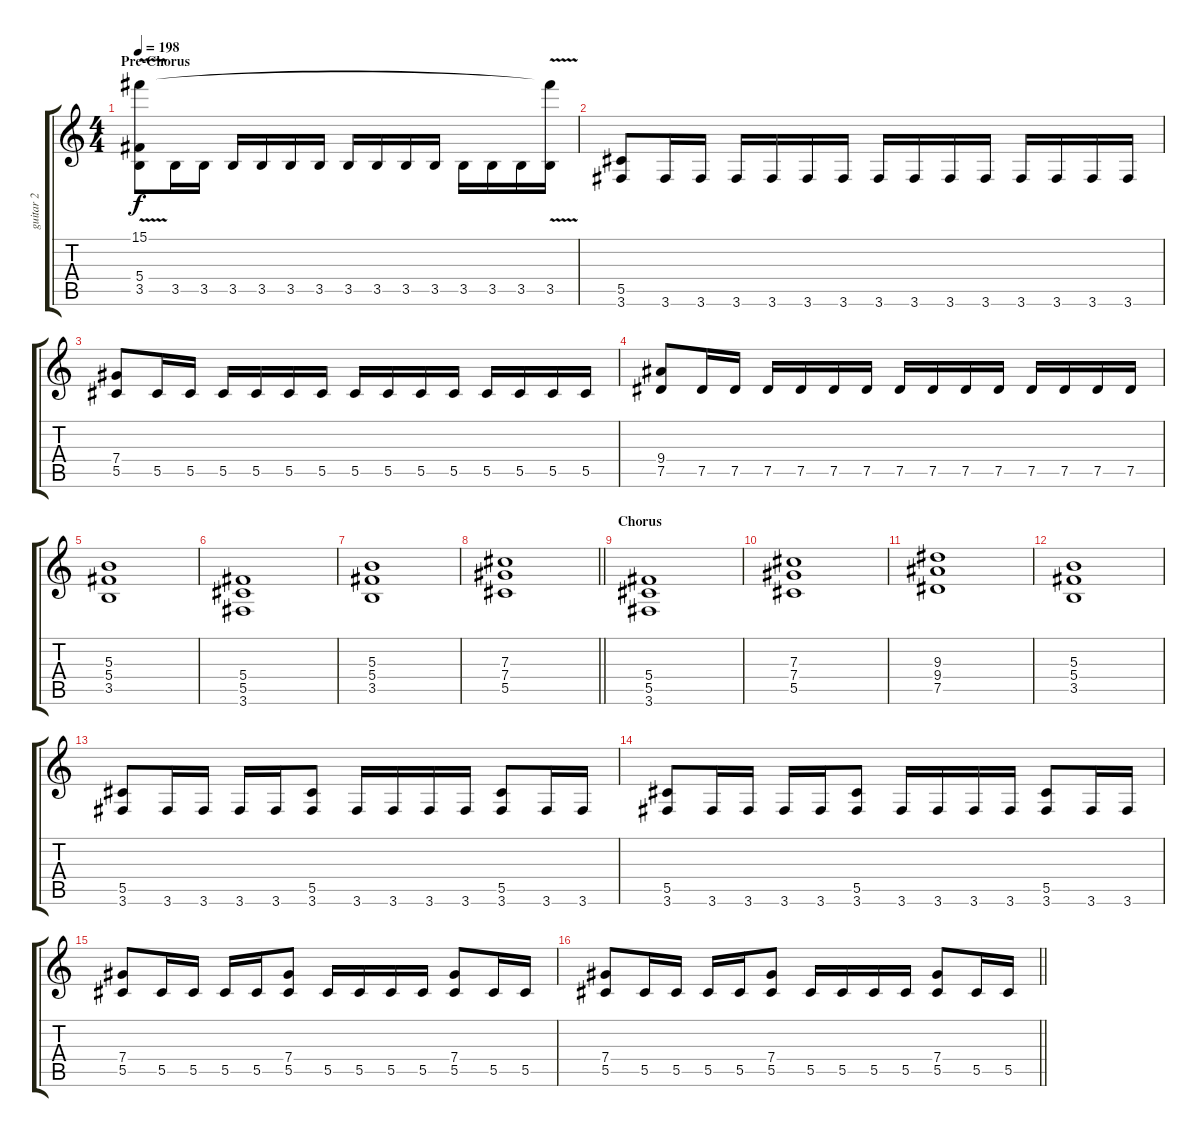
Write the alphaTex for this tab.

\track ("guitar 2" "guitar 2") {instrument distortionguitar}
\staff {score tabs}
\tuning (Eb4 Bb3 Gb3 Db3 Ab2 Eb2) {hide}
\ts (4 4)
\section ("" "Pre-Chorus")
\tempo 198
\clef g2
\ks c
(15.1{v} 5.4 3.5).8{dy f} 3.5.16 3.5.16 3.5.16 3.5.16 3.5.16 3.5.16 3.5.16 3.5.16 3.5.16 3.5.16 3.5.16 3.5.16 3.5.16 (15.1{t} 3.5).16 |
(5.5 3.6).8 3.6.16 3.6.16 3.6.16 3.6.16 3.6.16 3.6.16 3.6.16 3.6.16 3.6.16 3.6.16 3.6.16 3.6.16 3.6.16 3.6.16 |
(7.4 5.5).8 5.5.16 5.5.16 5.5.16 5.5.16 5.5.16 5.5.16 5.5.16 5.5.16 5.5.16 5.5.16 5.5.16 5.5.16 5.5.16 5.5.16 |
(9.4 7.5).8 7.5.16 7.5.16 7.5.16 7.5.16 7.5.16 7.5.16 7.5.16 7.5.16 7.5.16 7.5.16 7.5.16 7.5.16 7.5.16 7.5.16 |
(5.3 5.4 3.5).1 |
(5.4 5.5 3.6).1 |
(5.3 5.4 3.5).1 |
\barLineRight lightlight
(7.3 7.4 5.5).1 |
\section ("" "Chorus")
(5.4 5.5 3.6).1 |
(7.3 7.4 5.5).1 |
(9.3 9.4 7.5).1 |
(5.3 5.4 3.5).1 |
(5.5 3.6).8 3.6.16 3.6.16 3.6.16 3.6.16 (5.5 3.6).8 3.6.16 3.6.16 3.6.16 3.6.16 (5.5 3.6).8 3.6.16 3.6.16 |
(5.5 3.6).8 3.6.16 3.6.16 3.6.16 3.6.16 (5.5 3.6).8 3.6.16 3.6.16 3.6.16 3.6.16 (5.5 3.6).8 3.6.16 3.6.16 |
(7.4 5.5).8 5.5.16 5.5.16 5.5.16 5.5.16 (7.4 5.5).8 5.5.16 5.5.16 5.5.16 5.5.16 (7.4 5.5).8 5.5.16 5.5.16 |
\barLineRight lightlight
(7.4 5.5).8 5.5.16 5.5.16 5.5.16 5.5.16 (7.4 5.5).8 5.5.16 5.5.16 5.5.16 5.5.16 (7.4 5.5).8 5.5.16 5.5.16
